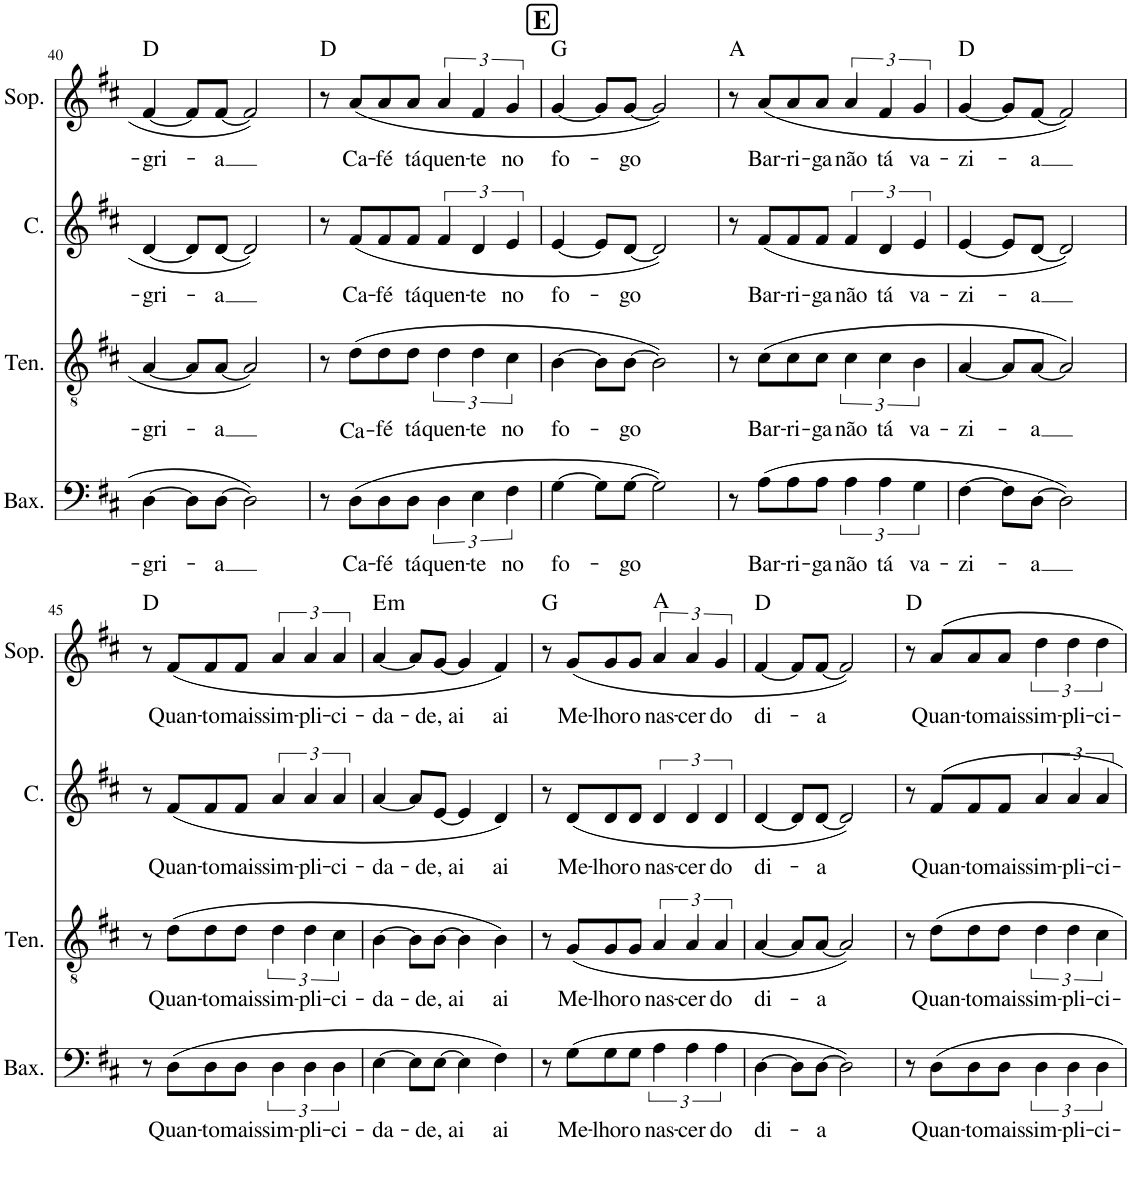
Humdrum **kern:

**kern	**text	**kern	**text	**kern	**text	**kern	**text	**harte
*part4	*part4	*part3	*part3	*part2	*part2	*part1	*part1	*part1
*staff4	*staff4	*staff3	*staff3	*staff2	*staff2	*staff1	*staff1	*
*I"Baixo	*	*I"Tenor	*	*I"Contralto	*	*I"Soprano	*	*
*I'Bax.	*	*I'Ten.	*	*I'C.	*	*I'Sop.	*	*
!!LO:PB:g=z
*clefF4	*	*clefGv2	*	*clefG2	*	*clefG2	*	*
*k[f#c#]	*	*k[f#c#]	*	*k[f#c#]	*	*k[f#c#]	*	*
*M4/4	*	*M4/4	*	*M4/4	*	*M4/4	*	*
=40	=40	=40	=40	=40	=40	=40	=40	=40
!	!LO:LY:b	!	!LO:LY:b	!	!LO:LY:b	!	!LO:LY:b	!
[4D\	-gri-	[4A/	-gri-	[4d/	-gri-	[4f#/	-gri-	D:maj
8D\L]	.	8A/L]	.	8d/L]	.	8f#/L]	.	.
!	!LO:LY:b	!	!LO:LY:b	!	!LO:LY:b	!	!LO:LY:b	!
[8D\J	-a	[8A/J	-a	[8d/J	-a	[8f#/J	-a	.
2D\]	.	2A/]	.	2d/]	.	2f#/]	.	.
=41	=41	=41	=41	=41	=41	=41	=41	=41
8r	.	8r	.	8r	.	8r	.	D:maj
!	!LO:LY:b	!	!LO:LY:b	!	!LO:LY:b	!	!LO:LY:b	!
(8D\L	Ca-	(8d\L	Ca-	(8f#/L	Ca-	(8a/L	Ca-	.
!	!LO:LY:b	!	!LO:LY:b	!	!LO:LY:b	!	!LO:LY:b	!
8D\	-fé	8d\	-fé	8f#/	-fé	8a/	-fé	.
!	!LO:LY:b	!	!LO:LY:b	!	!LO:LY:b	!	!LO:LY:b	!
8D\J	tá	8d\J	tá	8f#/J	tá	8a/J	tá	.
!	!LO:LY:b	!	!LO:LY:b	!	!LO:LY:b	!	!LO:LY:b	!
6D\	quen-	6d\	quen-	6f#/	quen-	6a/	quen-	.
!	!LO:LY:b	!	!LO:LY:b	!	!LO:LY:b	!	!LO:LY:b	!
6E\	-te	6d\	-te	6d/	-te	6f#/	-te	.
!	!LO:LY:b	!	!LO:LY:b	!	!LO:LY:b	!	!LO:LY:b	!
6F#\	no	6c#\	no	6e/	no	6g/	no	.
=42	=42	=42	=42	=42	=42	=42	=42	=42
!	!LO:LY:b	!	!LO:LY:b	!	!LO:LY:b	!	!LO:LY:b	!
[4G\	fo-	[4B\	fo-	[4e/	fo-	[4g/	fo-	G:maj
8G\L]	.	8B\L]	.	8e/L]	.	8g/L]	.	.
!	!LO:LY:b	!	!LO:LY:b	!	!LO:LY:b	!	!LO:LY:b	!
[8G\J	-go	[8B\J	-go	[8d/J	-go	[8g/J	-go	.
2G\])	.	2B\])	.	2d/])	.	2g/])	.	.
=43	=43	=43	=43	=43	=43	=43	=43	=43
8r	.	8r	.	8r	.	8r	.	A:maj
!	!LO:LY:b	!	!LO:LY:b	!	!LO:LY:b	!	!LO:LY:b	!
(8A\L	Bar-	(8c#\L	Bar-	(8f#/L	Bar-	(8a/L	Bar-	.
!	!LO:LY:b	!	!LO:LY:b	!	!LO:LY:b	!	!LO:LY:b	!
8A\	-ri-	8c#\	-ri-	8f#/	-ri-	8a/	-ri-	.
!	!LO:LY:b	!	!LO:LY:b	!	!LO:LY:b	!	!LO:LY:b	!
8A\J	-ga	8c#\J	-ga	8f#/J	-ga	8a/J	-ga	.
!	!LO:LY:b	!	!LO:LY:b	!	!LO:LY:b	!	!LO:LY:b	!
6A\	não	6c#\	não	6f#/	não	6a/	não	.
!	!LO:LY:b	!	!LO:LY:b	!	!LO:LY:b	!	!LO:LY:b	!
6A\	tá	6c#\	tá	6d/	tá	6f#/	tá	.
!	!LO:LY:b	!	!LO:LY:b	!	!LO:LY:b	!	!LO:LY:b	!
6G\	va-	6B\	va-	6e/	va-	6g/	va-	.
=44	=44	=44	=44	=44	=44	=44	=44	=44
!	!LO:LY:b	!	!LO:LY:b	!	!LO:LY:b	!	!LO:LY:b	!
[4F#\	-zi-	[4A/	-zi-	[4e/	-zi-	[4g/	-zi-	D:maj
8F#\L]	.	8A/L]	.	8e/L]	.	8g/L]	.	.
!	!LO:LY:b	!	!LO:LY:b	!	!LO:LY:b	!	!LO:LY:b	!
[8D\J	-a	[8A/J	-a	[8d/J	-a	[8f#/J	-a	.
2D\])	.	2A/])	.	2d/])	.	2f#/])	.	.
!!LO:LB:g=z
=45	=45	=45	=45	=45	=45	=45	=45	=45
8r	.	8r	.	8r	.	8r	.	D:maj
!	!LO:LY:b	!	!LO:LY:b	!	!LO:LY:b	!	!LO:LY:b	!
(8D\L	Quan-	(8d\L	Quan-	(8f#/L	Quan-	(8f#/L	Quan-	.
!	!LO:LY:b	!	!LO:LY:b	!	!LO:LY:b	!	!LO:LY:b	!
8D\	-to	8d\	-to	8f#/	-to	8f#/	-to	.
!	!LO:LY:b	!	!LO:LY:b	!	!LO:LY:b	!	!LO:LY:b	!
8D\J	mais	8d\J	mais	8f#/J	mais	8f#/J	mais	.
!	!LO:LY:b	!	!LO:LY:b	!	!LO:LY:b	!	!LO:LY:b	!
6D\	sim-	6d\	sim-	6a/	sim-	6a/	sim-	.
!	!LO:LY:b	!	!LO:LY:b	!	!LO:LY:b	!	!LO:LY:b	!
6D\	-pli-	6d\	-pli-	6a/	-pli-	6a/	-pli-	.
!	!LO:LY:b	!	!LO:LY:b	!	!LO:LY:b	!	!LO:LY:b	!
6D\	-ci-	6c#\	-ci-	6a/	-ci-	6a/	-ci-	.
=46	=46	=46	=46	=46	=46	=46	=46	=46
!	!LO:LY:b	!	!LO:LY:b	!	!LO:LY:b	!	!LO:LY:b	!LO:H:kt=m
[4E\	-da-	[4B\	-da-	[4a/	-da-	[4a/	-da-	E:min
8E\L]	.	8B\L]	.	8a/L]	.	8a/L]	.	.
!	!LO:LY:b	!	!LO:LY:b	!	!LO:LY:b	!	!LO:LY:b	!
[8E\J	-de, ai	[8B\J	-de, ai	[8e/J	-de, ai	[8g/J	-de, ai	.
4E\]	.	4B\]	.	4e/]	.	4g/]	.	.
!	!LO:LY:b	!	!LO:LY:b	!	!LO:LY:b	!	!LO:LY:b	!
4F#\)	ai	4B\)	ai	4d/)	ai	4f#/)	ai	.
=47	=47	=47	=47	=47	=47	=47	=47	=47
8r	.	8r	.	8r	.	8r	.	G:maj
!	!LO:LY:b	!	!LO:LY:b	!	!LO:LY:b	!	!LO:LY:b	!
(8G\L	Me-	(8G/L	Me-	(8d/L	Me-	(8g/L	Me-	.
!	!LO:LY:b	!	!LO:LY:b	!	!LO:LY:b	!	!LO:LY:b	!
8G\	-lhor	8G/	-lhor	8d/	-lhor	8g/	-lhor	.
!	!LO:LY:b	!	!LO:LY:b	!	!LO:LY:b	!	!LO:LY:b	!
8G\J	o	8G/J	o	8d/J	o	8g/J	o	.
!	!LO:LY:b	!	!LO:LY:b	!	!LO:LY:b	!	!LO:LY:b	!
6A\	nas-	6A/	nas-	6d/	nas-	6a/	nas-	A:maj
!	!LO:LY:b	!	!LO:LY:b	!	!LO:LY:b	!	!LO:LY:b	!
6A\	-cer	6A/	-cer	6d/	-cer	6a/	-cer	.
!	!LO:LY:b	!	!LO:LY:b	!	!LO:LY:b	!	!LO:LY:b	!
6A\	do	6A/	do	6d/	do	6g/	do	.
=48	=48	=48	=48	=48	=48	=48	=48	=48
!	!LO:LY:b	!	!LO:LY:b	!	!LO:LY:b	!	!LO:LY:b	!
[4D\	di-	[4A/	di-	[4d/	di-	[4f#/	di-	D:maj
8D\L]	.	8A/L]	.	8d/L]	.	8f#/L]	.	.
!	!LO:LY:b	!	!LO:LY:b	!	!LO:LY:b	!	!LO:LY:b	!
[8D\J	-a	[8A/J	-a	[8d/J	-a	[8f#/J	-a	.
2D\])	.	2A/])	.	2d/])	.	2f#/])	.	.
=49	=49	=49	=49	=49	=49	=49	=49	=49
8r	.	8r	.	8r	.	8r	.	D:maj
!	!LO:LY:b	!	!LO:LY:b	!	!LO:LY:b	!	!LO:LY:b	!
8D\L	Quan-	8d\L	Quan-	8f#/L	Quan-	8a/L	Quan-	.
!	!LO:LY:b	!	!LO:LY:b	!	!LO:LY:b	!	!LO:LY:b	!
8D\	-to	8d\	-to	8f#/	-to	8a/	-to	.
!	!LO:LY:b	!	!LO:LY:b	!	!LO:LY:b	!	!LO:LY:b	!
8D\J	mais	8d\J	mais	8f#/J	mais	8a/J	mais	.
!	!LO:LY:b	!	!LO:LY:b	!	!LO:LY:b	!	!LO:LY:b	!
6D\	sim-	6d\	sim-	6a/	sim-	6dd\	sim-	.
!	!LO:LY:b	!	!LO:LY:b	!	!LO:LY:b	!	!LO:LY:b	!
6D\	-pli-	6d\	-pli-	6a/	-pli-	6dd\	-pli-	.
!	!LO:LY:b	!	!LO:LY:b	!	!LO:LY:b	!	!LO:LY:b	!
6D\	-ci-	6c#\	-ci-	6a/	-ci-	6dd\	-ci-	.
=	=	=	=	=	=	=	=	=
*-	*-	*-	*-	*-	*-	*-	*-	*-
